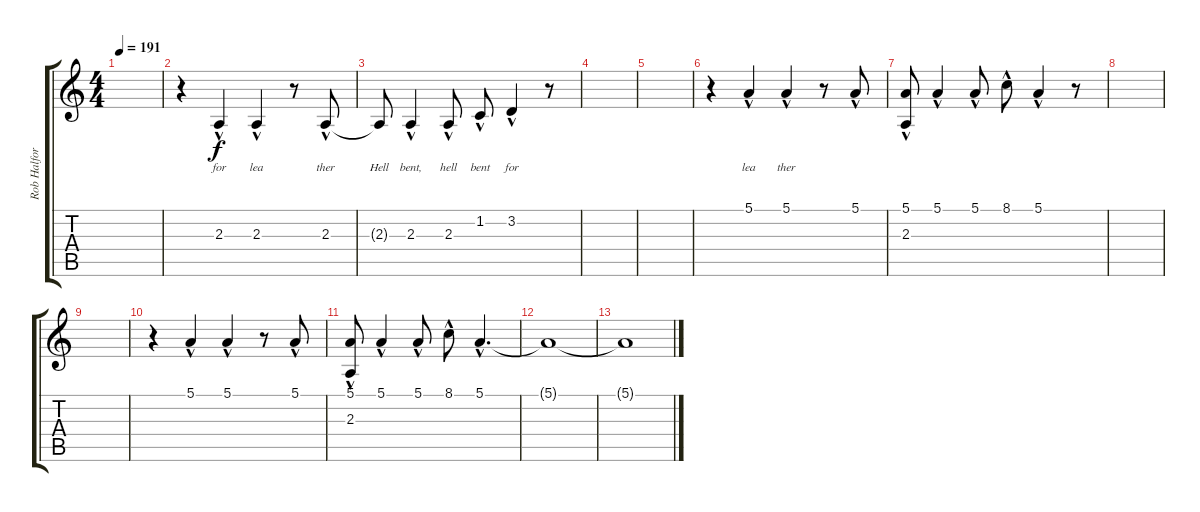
\track ("Rob Halford" "Rob Halfor") {instrument lead1square}
\staff {score tabs}
\tuning (E4 B3 G3 D3 A2 E2) {hide}
\ts (4 4)
\tempo 191
\clef g2
\ks c
|
r.4 2.3{hac}.4{lyrics (0 "for") lyrics (1 "") lyrics (2 "") lyrics (3 "") lyrics (4 "")} 2.3{hac}.4{lyrics (0 "lea") lyrics (1 "") lyrics (2 "") lyrics (3 "") lyrics (4 "")} r.8 2.3{hac}.8{lyrics (0 "ther") lyrics (1 "") lyrics (2 "") lyrics (3 "") lyrics (4 "")} |
2.3{t}.8{lyrics (0 "Hell") lyrics (1 "") lyrics (2 "") lyrics (3 "") lyrics (4 "")} 2.3{hac}.4{lyrics (0 "bent,") lyrics (1 "") lyrics (2 "") lyrics (3 "") lyrics (4 "")} 2.3{hac}.8{lyrics (0 "hell") lyrics (1 "") lyrics (2 "") lyrics (3 "") lyrics (4 "")} 1.2{hac}.8{lyrics (0 "bent") lyrics (1 "") lyrics (2 "") lyrics (3 "") lyrics (4 "")} 3.2{hac}.4{lyrics (0 "for") lyrics (1 "") lyrics (2 "") lyrics (3 "") lyrics (4 "")} r.8 |
|
|
r.4 5.1{hac}.4{lyrics (0 "lea") lyrics (1 "") lyrics (2 "") lyrics (3 "") lyrics (4 "")} 5.1{hac}.4{lyrics (0 "ther") lyrics (1 "") lyrics (2 "") lyrics (3 "") lyrics (4 "")} r.8 5.1{hac}.8 |
(5.1{hac} 2.3).8 5.1{hac}.4 5.1{hac}.8 8.1{hac}.8 5.1{hac}.4 r.8 |
|
|
r.4 5.1{hac}.4 5.1{hac}.4 r.8 5.1{hac}.8 |
(5.1{hac} 2.3).8 5.1{hac}.4 5.1{hac}.8 8.1{hac}.8 5.1{hac}.4{d} |
5.1{t}.1 |
5.1{t}.1{dy f}
